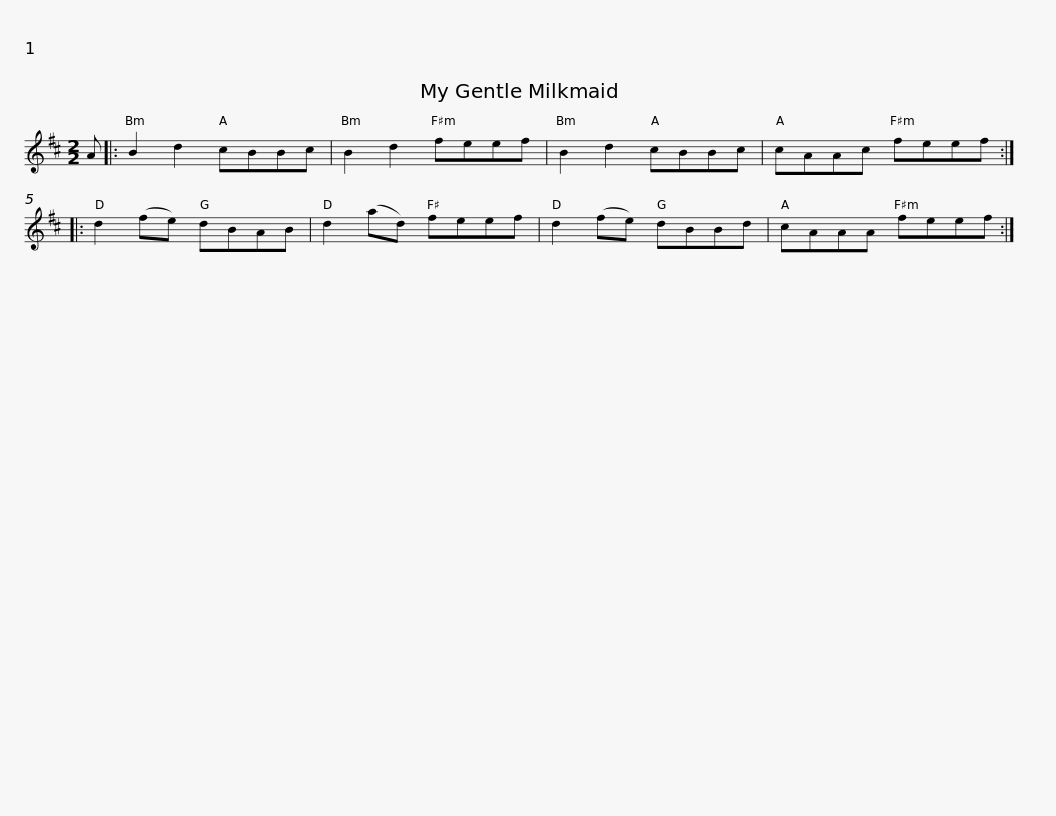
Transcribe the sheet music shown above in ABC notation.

X:1
L:1/8
M:2/2
I:linebreak $
K:Bmin
V:1 treble
V:1
 A |: B2 d2 cBBc | B2 d2 feef | B2 d2 cBBc | cAAc feef :: %5
 d2 (fe) dBAB |$ d2 (ad) feef | d2 (fe) dBBd | cAAA feef :| %9
